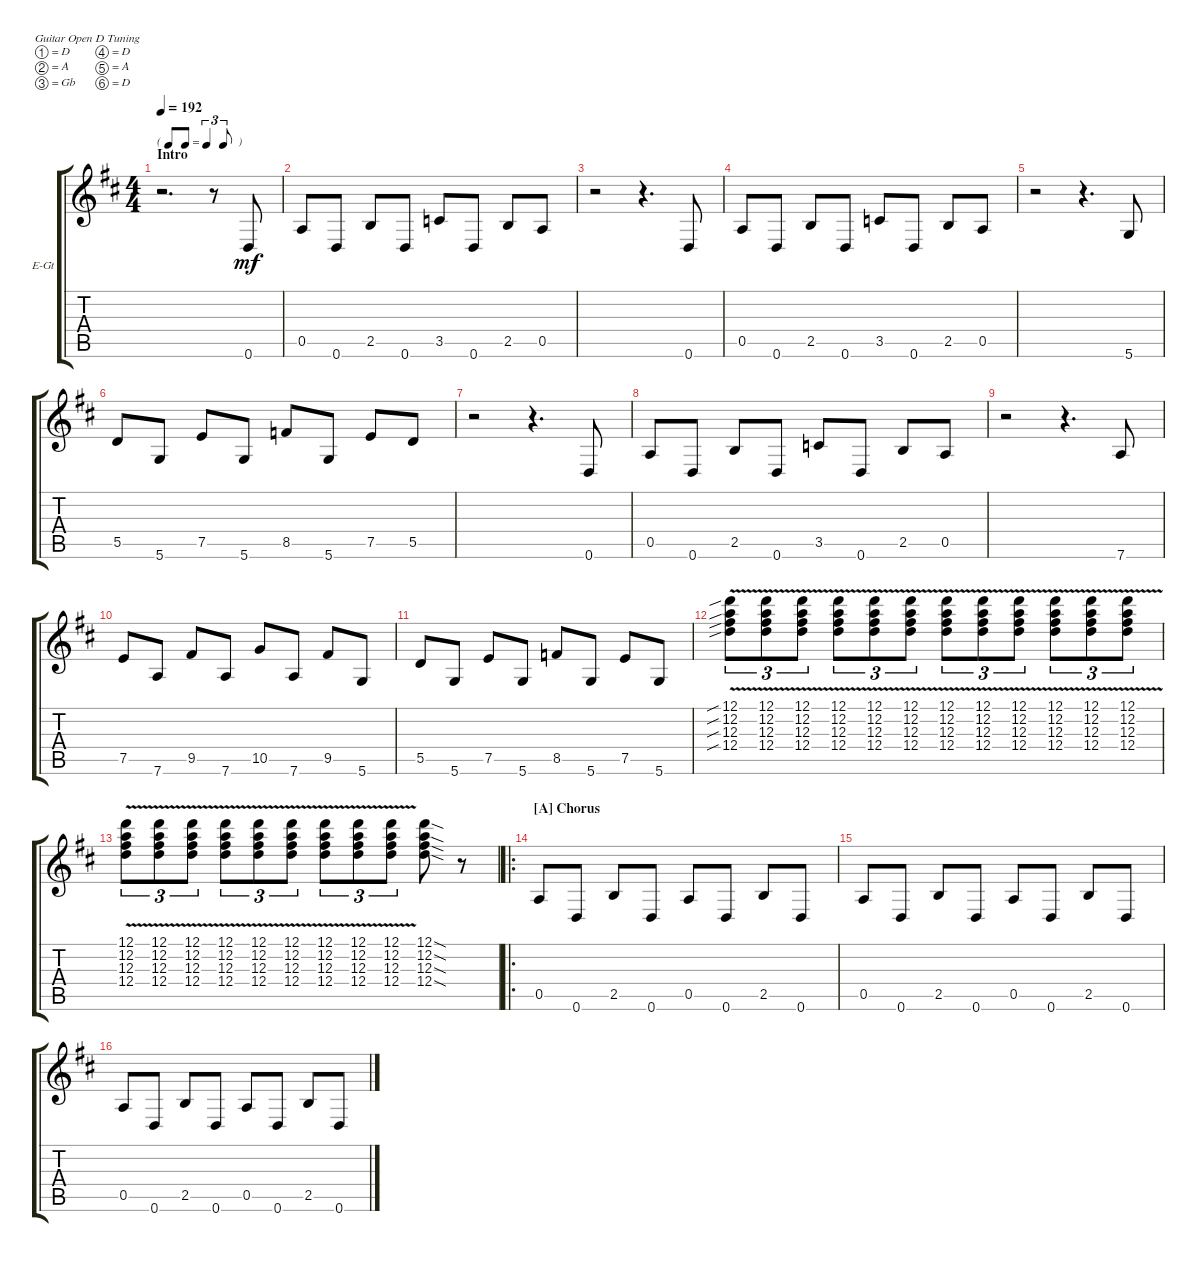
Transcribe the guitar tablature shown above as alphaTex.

\defaultSystemsLayout 4
\bracketExtendMode groupsimilarinstruments
\firstSystemTrackNameOrientation horizontal
\otherSystemsTrackNameOrientation horizontal
\track ("Electric Guitar open D" "E-Gt") {instrument overdrivenguitar}
\staff {score tabs}
\tuning (D4 A3 Gb3 D3 A2 D2)
\ts (4 4)
\tf triplet8th
\section ("" "Intro")
\tempo 192
\clef g2
\scale
0.485477
\ks d
r.2{d dy mf instrument overdrivenguitar} r.8 0.6.8 |
\scale
0.257261 0.5.8 0.6.8 2.5.8 0.6.8 3.5.8 0.6.8 2.5.8 0.5.8 |
\scale
0.257261 r.2 r.4{d} 0.6.8 |
\scale
0.333333 0.5.8 0.6.8 2.5.8 0.6.8 3.5.8 0.6.8 2.5.8 0.5.8 |
\scale
0.333333 r.2 r.4{d} 5.6.8 |
\scale
0.333333 5.5.8 5.6.8 7.5.8 5.6.8 8.5.8 5.6.8 7.5.8 5.5.8 |
\scale
0.333333 r.2 r.4{d} 0.6.8 |
\scale
0.333333 0.5.8 0.6.8 2.5.8 0.6.8 3.5.8 0.6.8 2.5.8 0.5.8 |
\scale
0.333333 r.2 r.4{d} 7.6.8 |
\scale
0.333333 7.5.8 7.6.8 9.5.8 7.6.8 10.5.8 7.6.8 9.5.8 5.6.8 |
\scale
0.333333 5.5.8 5.6.8 7.5.8 5.6.8 8.5.8 5.6.8 7.5.8 5.6.8 |
\scale
0.333333 (12.2{v sib} 12.1{v sib} 12.3{v sib} 12.4{v sib}).8{tu (3 2)} (12.4{v} 12.3{v} 12.2{v} 12.1{v}).8{tu (3 2)} (12.4{v} 12.3{v} 12.2{v} 12.1{v}).8{tu (3 2)} (12.4{v} 12.3{v} 12.2{v} 12.1{v}).8{tu (3 2)} (12.4{v} 12.3{v} 12.2{v} 12.1{v}).8{tu (3 2)} (12.4{v} 12.3{v} 12.2{v} 12.1{v}).8{tu (3 2)} (12.4{v} 12.3{v} 12.2{v} 12.1{v}).8{tu (3 2)} (12.4{v} 12.3{v} 12.2{v} 12.1{v}).8{tu (3 2)} (12.4{v} 12.3{v} 12.2{v} 12.1{v}).8{tu (3 2)} (12.4{v} 12.3{v} 12.2{v} 12.1{v}).8{tu (3 2)} (12.4{v} 12.3{v} 12.2{v} 12.1{v}).8{tu (3 2)} (12.4{v} 12.3{v} 12.2{v} 12.1{v}).8{tu (3 2)} |
\scale
0.313131 (12.4{v} 12.3{v} 12.2{v} 12.1{v}).8{tu (3 2)} (12.4{v} 12.3{v} 12.2{v} 12.1{v}).8{tu (3 2)} (12.4{v} 12.3{v} 12.2{v} 12.1{v}).8{tu (3 2)} (12.4{v} 12.3{v} 12.2{v} 12.1{v}).8{tu (3 2)} (12.4{v} 12.3{v} 12.2{v} 12.1{v}).8{tu (3 2)} (12.4{v} 12.3{v} 12.2{v} 12.1{v}).8{tu (3 2)} (12.4{v} 12.3{v} 12.2{v} 12.1{v}).8{tu (3 2)} (12.4{v} 12.3{v} 12.2{v} 12.1{v}).8{tu (3 2)} (12.4{v} 12.3{v} 12.2{v} 12.1{v}).8{tu (3 2)} (12.4{sod} 12.3{sod} 12.2{sod} 12.1{sod}).8 r.8 |
\ro
\section ("A" "Chorus")
\scale
0.373737 0.5.8 0.6.8 2.5.8 0.6.8 0.5.8 0.6.8 2.5.8 0.6.8 |
\scale
0.313131 0.5.8 0.6.8 2.5.8 0.6.8 0.5.8 0.6.8 2.5.8 0.6.8 |
\scale
0.333333 0.5.8 0.6.8 2.5.8 0.6.8 0.5.8 0.6.8 2.5.8 0.6.8
